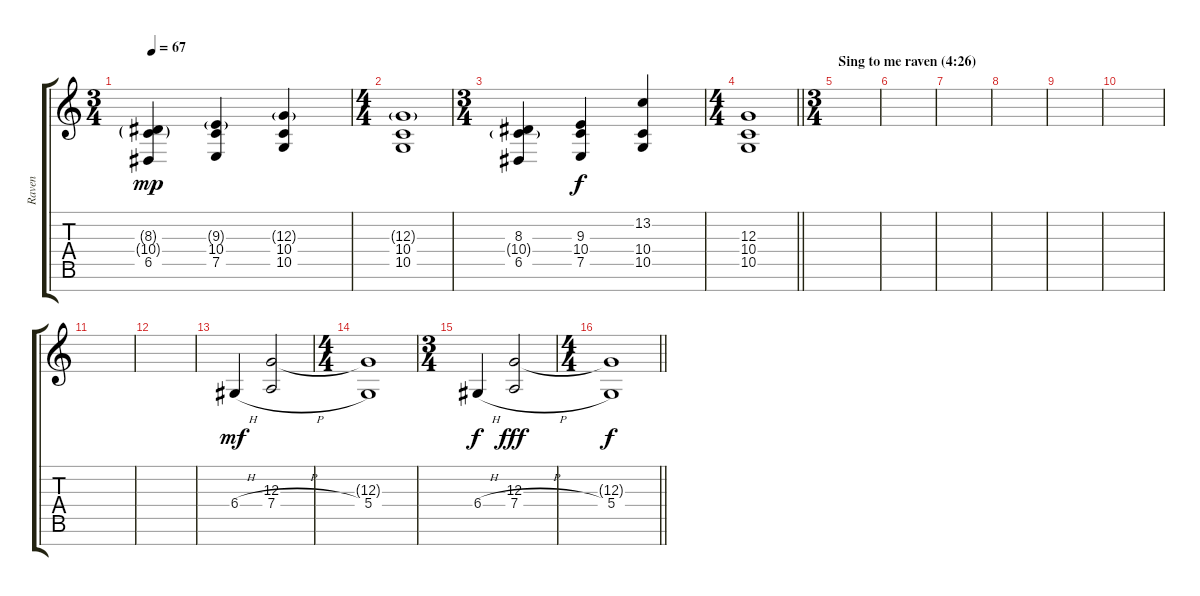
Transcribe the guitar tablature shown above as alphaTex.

\track ("Raven" "Raven") {instrument stringensemble2}
\staff {score tabs}
\tuning (E4 B3 G3 D3 A2 E2 B1) {hide}
\ts (3 4)
\tempo 67
\clef g2
\ks c
(8.3{g} 10.4{g} 6.5).4{dy mp} (9.3{g} 10.4 7.5).4 (12.3{g} 10.4 10.5).4 |
\ts (4 4)
(12.3{g} 10.4 10.5).1 |
\ts (3 4)
(8.3 10.4{g} 6.5).4 (9.3 10.4 7.5).4{dy f} (13.2 10.4 10.5).4 |
\ts (4 4)
\barLineRight lightlight
(12.3 10.4 10.5).1 |
\ts (3 4)
\section ("" "Sing to me raven (4:26)")
|
|
|
|
|
|
|
|
6.4{h}.4{dy mf} (12.3 7.4{h}).2 |
\ts (4 4)
(12.3{t} 5.4).1 |
\ts (3 4)
6.4{h}.4{dy f} (12.3 7.4{h}).2{dy fff} |
\ts (4 4)
\barLineRight lightlight
(12.3{t} 5.4).1{dy f}
